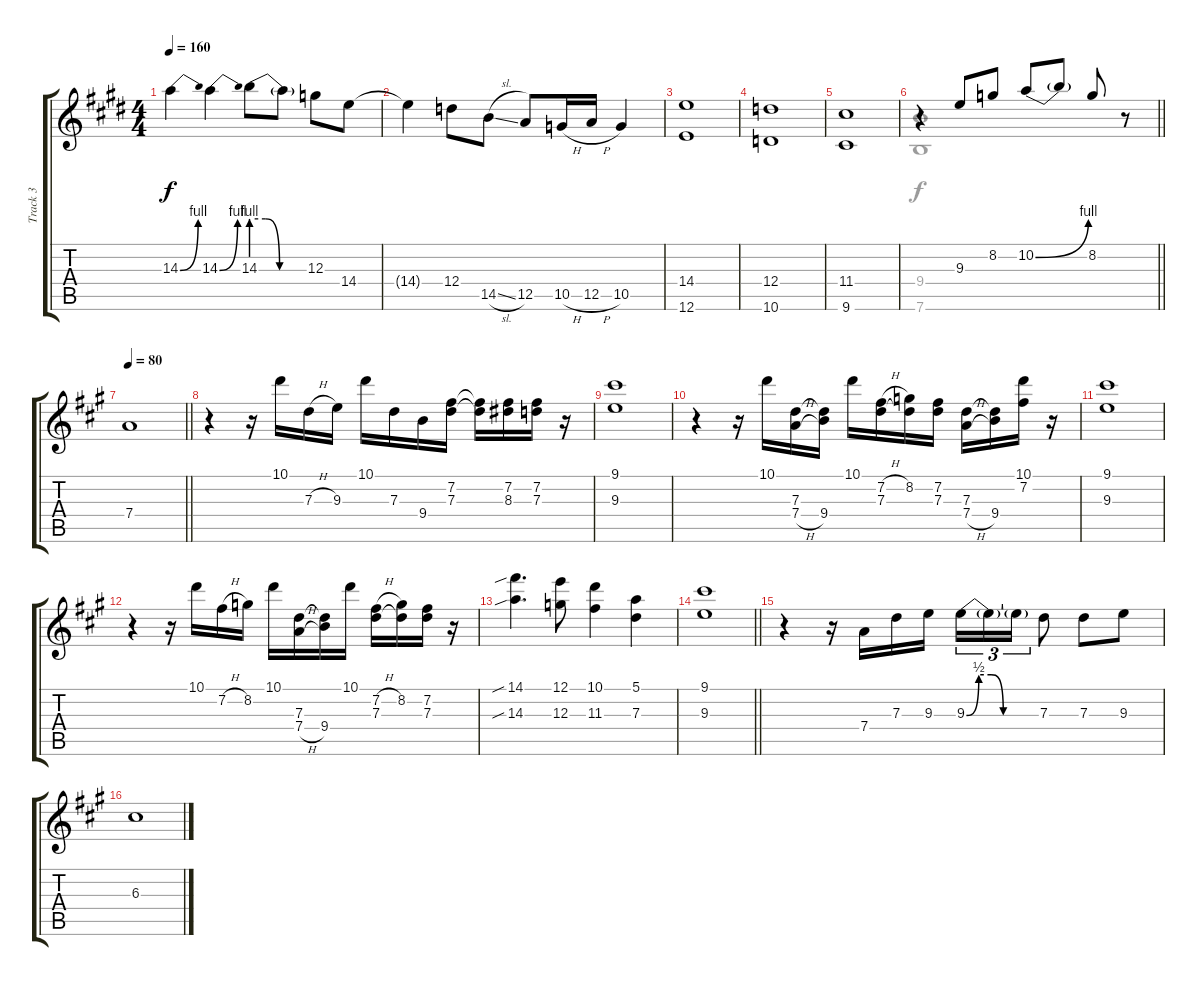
\track ("Track 3" "Track 3") {instrument electricguitarclean}
\staff {score tabs}
\tuning (E4 B3 G3 D3 A2 E2) {hide}
\voice
\ts (4 4)
\tempo 160
\clef g2
\ks e
14.3{be (bend 0 0 60 4)}.4{dy f} 14.3{be (bend 0 0 60 4)}.4 14.3{be (custom 0 4 15 4 30 0 60 0)}.8 14.3{t}.8 12.3.8 14.4.8 |
14.4{t}.4 12.4.8 14.5{sl}.8 12.5.8 10.5{h}.16 12.5{h}.16 10.5.4 |
(14.4 12.6).1 |
(12.4 10.6).1 |
(11.4 9.6).1 |
\barLineRight lightlight
r.4 9.3.8 8.2.8 10.2{be (bend 0 0 60 4)}.8 10.2{t}.8 8.2.8 r.8 |
\tempo 80
\barLineRight lightlight
\ks a
7.4.1 |
r.4 r.16 10.1.16 7.3{h}.16 9.3.16 10.1.16 7.3.16 9.4.16 (7.2 7.3).16 (7.2{t} 7.3{t}).16 (7.2 8.3).16 (7.2 7.3).16 r.16 |
(9.1 9.3).1 |
r.4 r.16 10.1.16 (7.3 7.4{h}).16 (7.3{t} 9.4).16 10.1.16 (7.2{h} 7.3).16 (8.2 7.3{t}).16 (7.2 7.3).16 (7.3 7.4{h}).16 (7.3{t} 9.4).16 (10.1 7.2).16 r.16 |
(9.1 9.3).1 |
r.4 r.16 10.1.16 7.2{h}.16 8.2.16 10.1.16 (7.3 7.4{h}).16 (7.3{t} 9.4).16 10.1.16 (7.2{h} 7.3).16 (8.2 7.3{t}).16 (7.2 7.3).16 r.16 |
(14.1{sib} 14.3{sib}).4{d} (12.1 12.3).8 (10.1 11.3).4 (5.1 7.3).4 |
\barLineRight lightlight
(9.1 9.3).1 |
r.4 r.16 7.4.16 7.3.16 9.3.16 9.3{be (custom 0 0 10 2 20 2 30 0 60 0)}.16{tu (3 2)} 9.3{t}.16{tu (3 2)} 9.3{t}.16{tu (3 2)} 7.3.8 7.3.8 9.3.8 |
6.3.1
\voice
\clef g2
\ottava regular
\simile none
\ks e
|
|
|
|
|
\barLineRight lightlight
(9.4 7.6).1 |
\barLineRight lightlight
\ks a
|
|
|
|
|
|
|
\barLineRight lightlight
|
|
